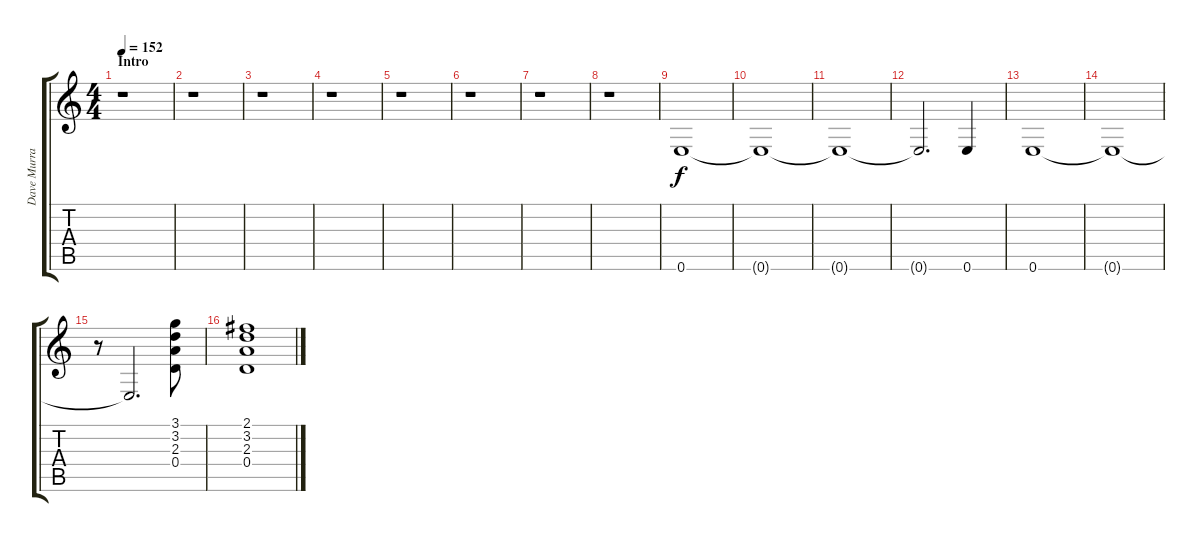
\track ("Dave Murray" "Dave Murra") {instrument distortionguitar}
\staff {score tabs}
\tuning (E4 B3 G3 D3 A2 E2) {hide}
\ts (4 4)
\section ("" "Intro")
\tempo 152
\clef g2
\ks c
r.1{dy f instrument distortionguitar} |
r.1 |
r.1 |
r.1 |
r.1 |
r.1 |
r.1 |
r.1 |
0.6.1 |
0.6{t}.1 |
0.6{t}.1 |
0.6{t}.2{d} 0.6.4 |
0.6.1 |
0.6{t}.1 |
r.8 0.6{t}.2{d} (3.1 3.2 2.3 0.4).8 |
(2.1 3.2 2.3 0.4).1
